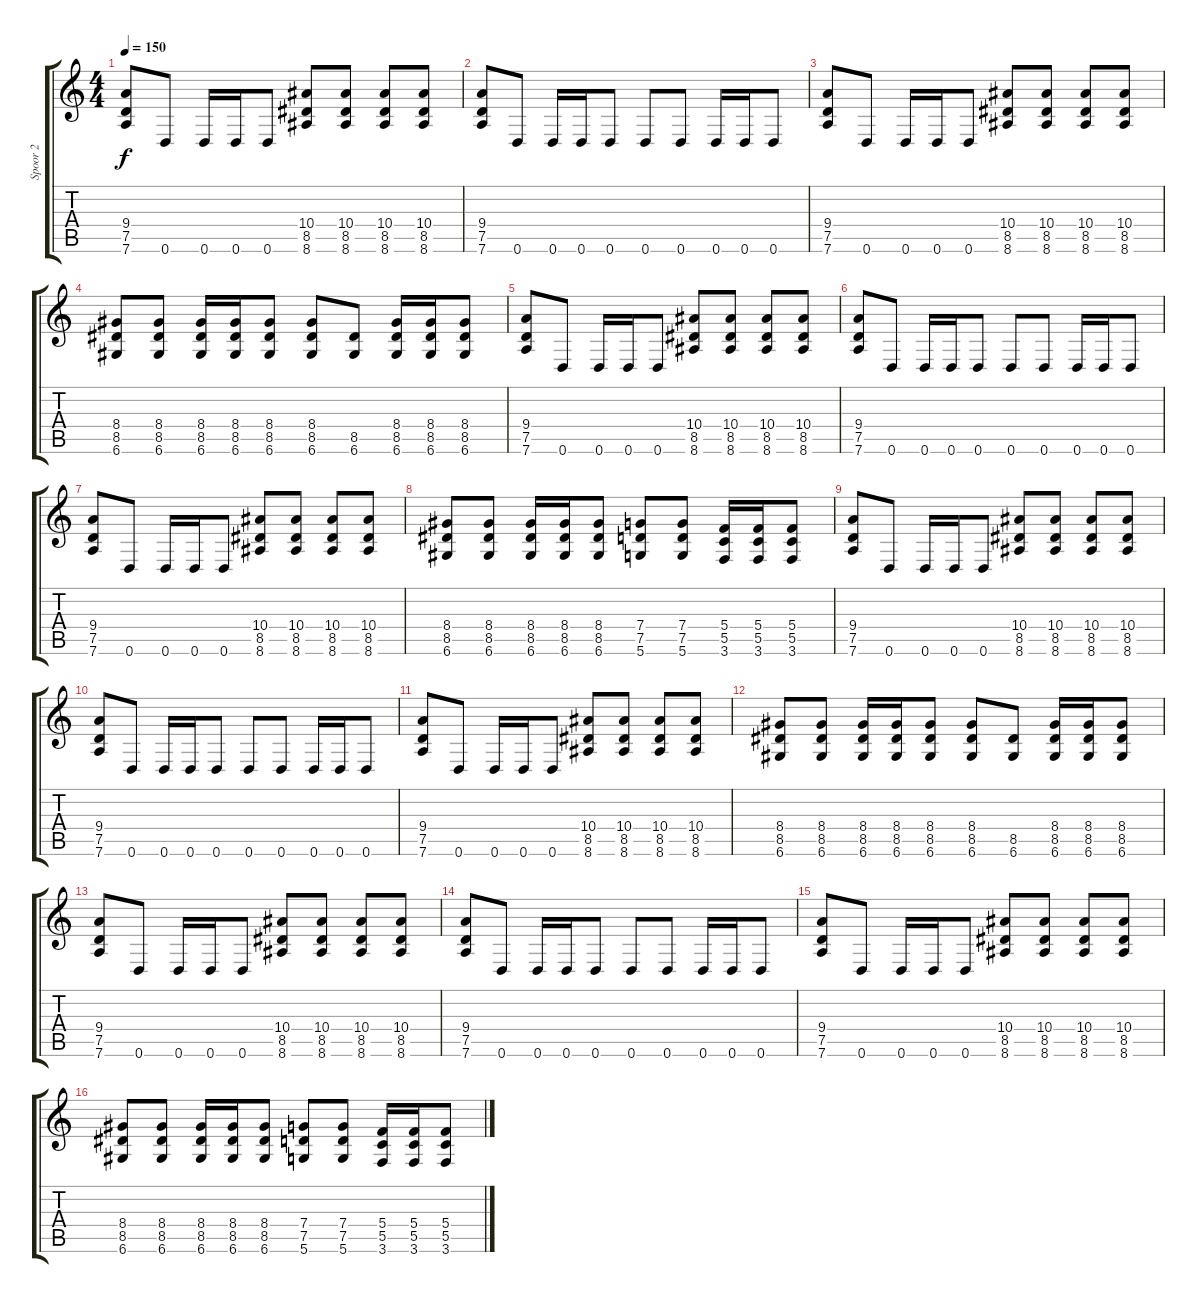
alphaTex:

\track ("Spoor 2" "Spoor 2") {instrument distortionguitar}
\staff {score tabs}
\tuning (D4 A3 F3 C3 G2 D2) {hide}
\ts (4 4)
\tempo 150
\clef g2
\ks c
(9.4 7.5 7.6).8{dy f} 0.6.8 0.6.16 0.6.16 0.6.8 (10.4 8.5 8.6).8 (10.4 8.5 8.6).8 (10.4 8.5 8.6).8 (10.4 8.5 8.6).8 |
(9.4 7.5 7.6).8 0.6.8 0.6.16 0.6.16 0.6.8 0.6.8 0.6.8 0.6.16 0.6.16 0.6.8 |
(9.4 7.5 7.6).8 0.6.8 0.6.16 0.6.16 0.6.8 (10.4 8.5 8.6).8 (10.4 8.5 8.6).8 (10.4 8.5 8.6).8 (10.4 8.5 8.6).8 |
(8.4 8.5 6.6).8 (8.4 8.5 6.6).8 (8.4 8.5 6.6).16 (8.4 8.5 6.6).16 (8.4 8.5 6.6).8 (8.4 8.5 6.6).8 (8.5 6.6).8 (8.4 8.5 6.6).16 (8.4 8.5 6.6).16 (8.4 8.5 6.6).8 |
(9.4 7.5 7.6).8 0.6.8 0.6.16 0.6.16 0.6.8 (10.4 8.5 8.6).8 (10.4 8.5 8.6).8 (10.4 8.5 8.6).8 (10.4 8.5 8.6).8 |
(9.4 7.5 7.6).8 0.6.8 0.6.16 0.6.16 0.6.8 0.6.8 0.6.8 0.6.16 0.6.16 0.6.8 |
(9.4 7.5 7.6).8 0.6.8 0.6.16 0.6.16 0.6.8 (10.4 8.5 8.6).8 (10.4 8.5 8.6).8 (10.4 8.5 8.6).8 (10.4 8.5 8.6).8 |
(8.4 8.5 6.6).8 (8.4 8.5 6.6).8 (8.4 8.5 6.6).16 (8.4 8.5 6.6).16 (8.4 8.5 6.6).8 (7.4 7.5 5.6).8 (7.4 7.5 5.6).8 (5.4 5.5 3.6).16 (5.4 5.5 3.6).16 (5.4 5.5 3.6).8 |
(9.4 7.5 7.6).8 0.6.8 0.6.16 0.6.16 0.6.8 (10.4 8.5 8.6).8 (10.4 8.5 8.6).8 (10.4 8.5 8.6).8 (10.4 8.5 8.6).8 |
(9.4 7.5 7.6).8 0.6.8 0.6.16 0.6.16 0.6.8 0.6.8 0.6.8 0.6.16 0.6.16 0.6.8 |
(9.4 7.5 7.6).8 0.6.8 0.6.16 0.6.16 0.6.8 (10.4 8.5 8.6).8 (10.4 8.5 8.6).8 (10.4 8.5 8.6).8 (10.4 8.5 8.6).8 |
(8.4 8.5 6.6).8 (8.4 8.5 6.6).8 (8.4 8.5 6.6).16 (8.4 8.5 6.6).16 (8.4 8.5 6.6).8 (8.4 8.5 6.6).8 (8.5 6.6).8 (8.4 8.5 6.6).16 (8.4 8.5 6.6).16 (8.4 8.5 6.6).8 |
(9.4 7.5 7.6).8 0.6.8 0.6.16 0.6.16 0.6.8 (10.4 8.5 8.6).8 (10.4 8.5 8.6).8 (10.4 8.5 8.6).8 (10.4 8.5 8.6).8 |
(9.4 7.5 7.6).8 0.6.8 0.6.16 0.6.16 0.6.8 0.6.8 0.6.8 0.6.16 0.6.16 0.6.8 |
(9.4 7.5 7.6).8 0.6.8 0.6.16 0.6.16 0.6.8 (10.4 8.5 8.6).8 (10.4 8.5 8.6).8 (10.4 8.5 8.6).8 (10.4 8.5 8.6).8 |
(8.4 8.5 6.6).8 (8.4 8.5 6.6).8 (8.4 8.5 6.6).16 (8.4 8.5 6.6).16 (8.4 8.5 6.6).8 (7.4 7.5 5.6).8 (7.4 7.5 5.6).8 (5.4 5.5 3.6).16 (5.4 5.5 3.6).16 (5.4 5.5 3.6).8
